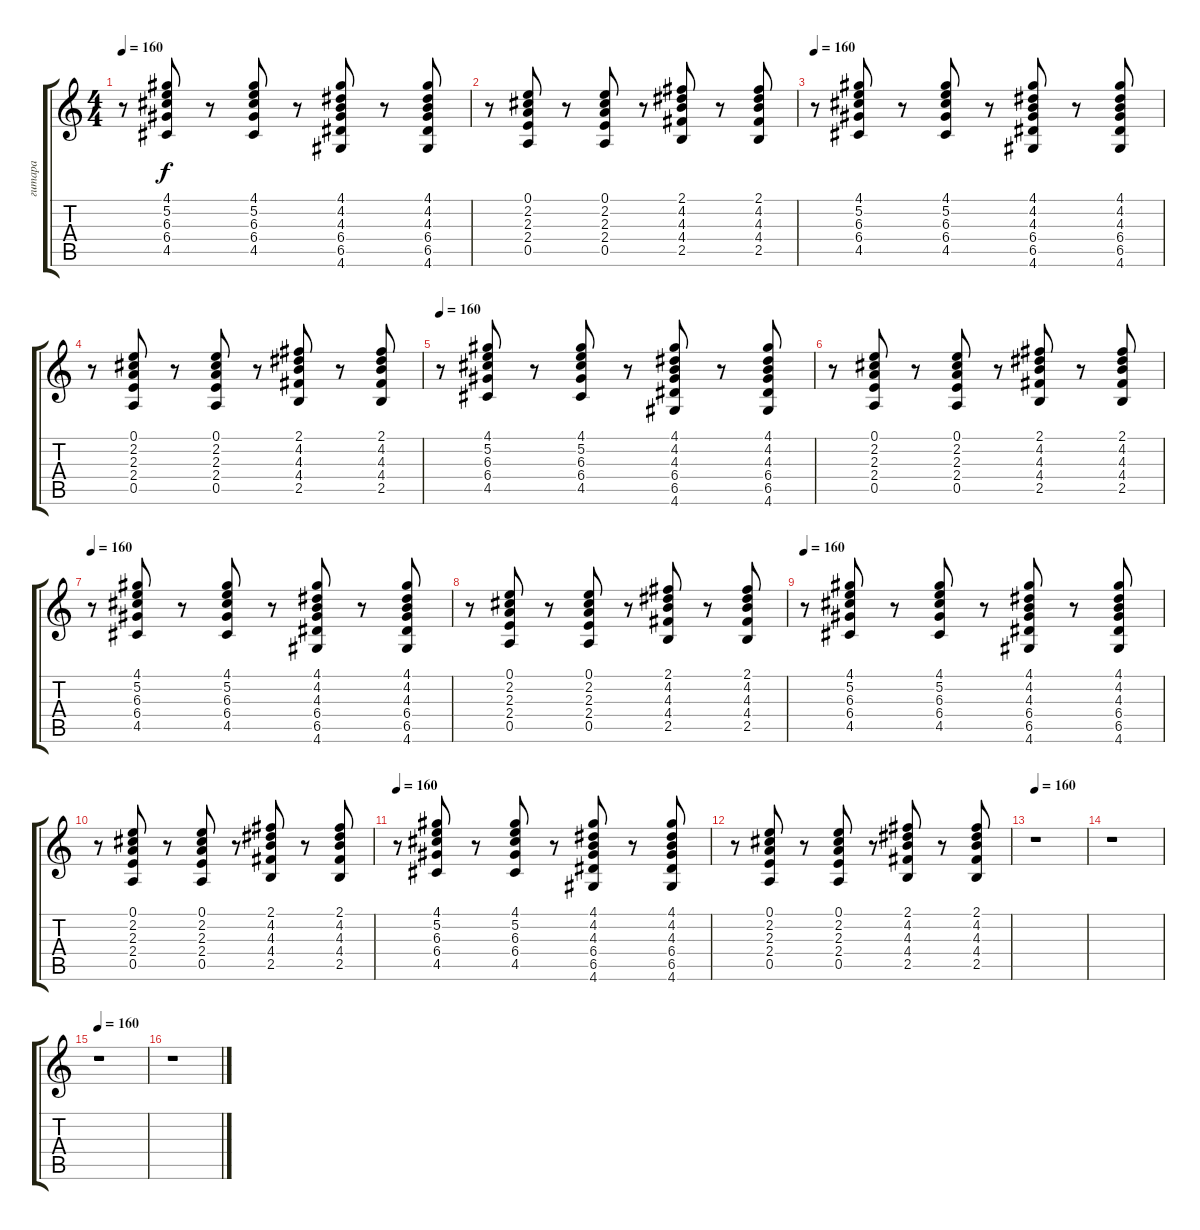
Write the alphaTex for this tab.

\track ("гитара" "гитара") {instrument acousticguitarnylon}
\staff {score tabs}
\tuning (E4 B3 G3 D3 A2 E2) {hide}
\ts (4 4)
\tempo 160
\clef g2
\ks c
r.8{dy f} (4.1 5.2 6.3 6.4 4.5).8 r.8 (4.1 5.2 6.3 6.4 4.5).8 r.8 (4.1 4.2 4.3 6.4 6.5 4.6).8 r.8 (4.1 4.2 4.3 6.4 6.5 4.6).8 |
r.8 (0.1 2.2 2.3 2.4 0.5).8 r.8 (0.1 2.2 2.3 2.4 0.5).8 r.8 (2.1 4.2 4.3 4.4 2.5).8 r.8 (2.1 4.2 4.3 4.4 2.5).8 |
\tempo 160
r.8 (4.1 5.2 6.3 6.4 4.5).8 r.8 (4.1 5.2 6.3 6.4 4.5).8 r.8 (4.1 4.2 4.3 6.4 6.5 4.6).8 r.8 (4.1 4.2 4.3 6.4 6.5 4.6).8 |
r.8 (0.1 2.2 2.3 2.4 0.5).8 r.8 (0.1 2.2 2.3 2.4 0.5).8 r.8 (2.1 4.2 4.3 4.4 2.5).8 r.8 (2.1 4.2 4.3 4.4 2.5).8 |
\tempo 160
r.8 (4.1 5.2 6.3 6.4 4.5).8 r.8 (4.1 5.2 6.3 6.4 4.5).8 r.8 (4.1 4.2 4.3 6.4 6.5 4.6).8 r.8 (4.1 4.2 4.3 6.4 6.5 4.6).8 |
r.8 (0.1 2.2 2.3 2.4 0.5).8 r.8 (0.1 2.2 2.3 2.4 0.5).8 r.8 (2.1 4.2 4.3 4.4 2.5).8 r.8 (2.1 4.2 4.3 4.4 2.5).8 |
\tempo 160
r.8 (4.1 5.2 6.3 6.4 4.5).8 r.8 (4.1 5.2 6.3 6.4 4.5).8 r.8 (4.1 4.2 4.3 6.4 6.5 4.6).8 r.8 (4.1 4.2 4.3 6.4 6.5 4.6).8 |
r.8 (0.1 2.2 2.3 2.4 0.5).8 r.8 (0.1 2.2 2.3 2.4 0.5).8 r.8 (2.1 4.2 4.3 4.4 2.5).8 r.8 (2.1 4.2 4.3 4.4 2.5).8 |
\tempo 160
r.8 (4.1 5.2 6.3 6.4 4.5).8 r.8 (4.1 5.2 6.3 6.4 4.5).8 r.8 (4.1 4.2 4.3 6.4 6.5 4.6).8 r.8 (4.1 4.2 4.3 6.4 6.5 4.6).8 |
r.8 (0.1 2.2 2.3 2.4 0.5).8 r.8 (0.1 2.2 2.3 2.4 0.5).8 r.8 (2.1 4.2 4.3 4.4 2.5).8 r.8 (2.1 4.2 4.3 4.4 2.5).8 |
\tempo 160
r.8 (4.1 5.2 6.3 6.4 4.5).8 r.8 (4.1 5.2 6.3 6.4 4.5).8 r.8 (4.1 4.2 4.3 6.4 6.5 4.6).8 r.8 (4.1 4.2 4.3 6.4 6.5 4.6).8 |
r.8 (0.1 2.2 2.3 2.4 0.5).8 r.8 (0.1 2.2 2.3 2.4 0.5).8 r.8 (2.1 4.2 4.3 4.4 2.5).8 r.8 (2.1 4.2 4.3 4.4 2.5).8 |
\tempo 160
r.1 |
r.1 |
\tempo 160
r.1 |
r.1
